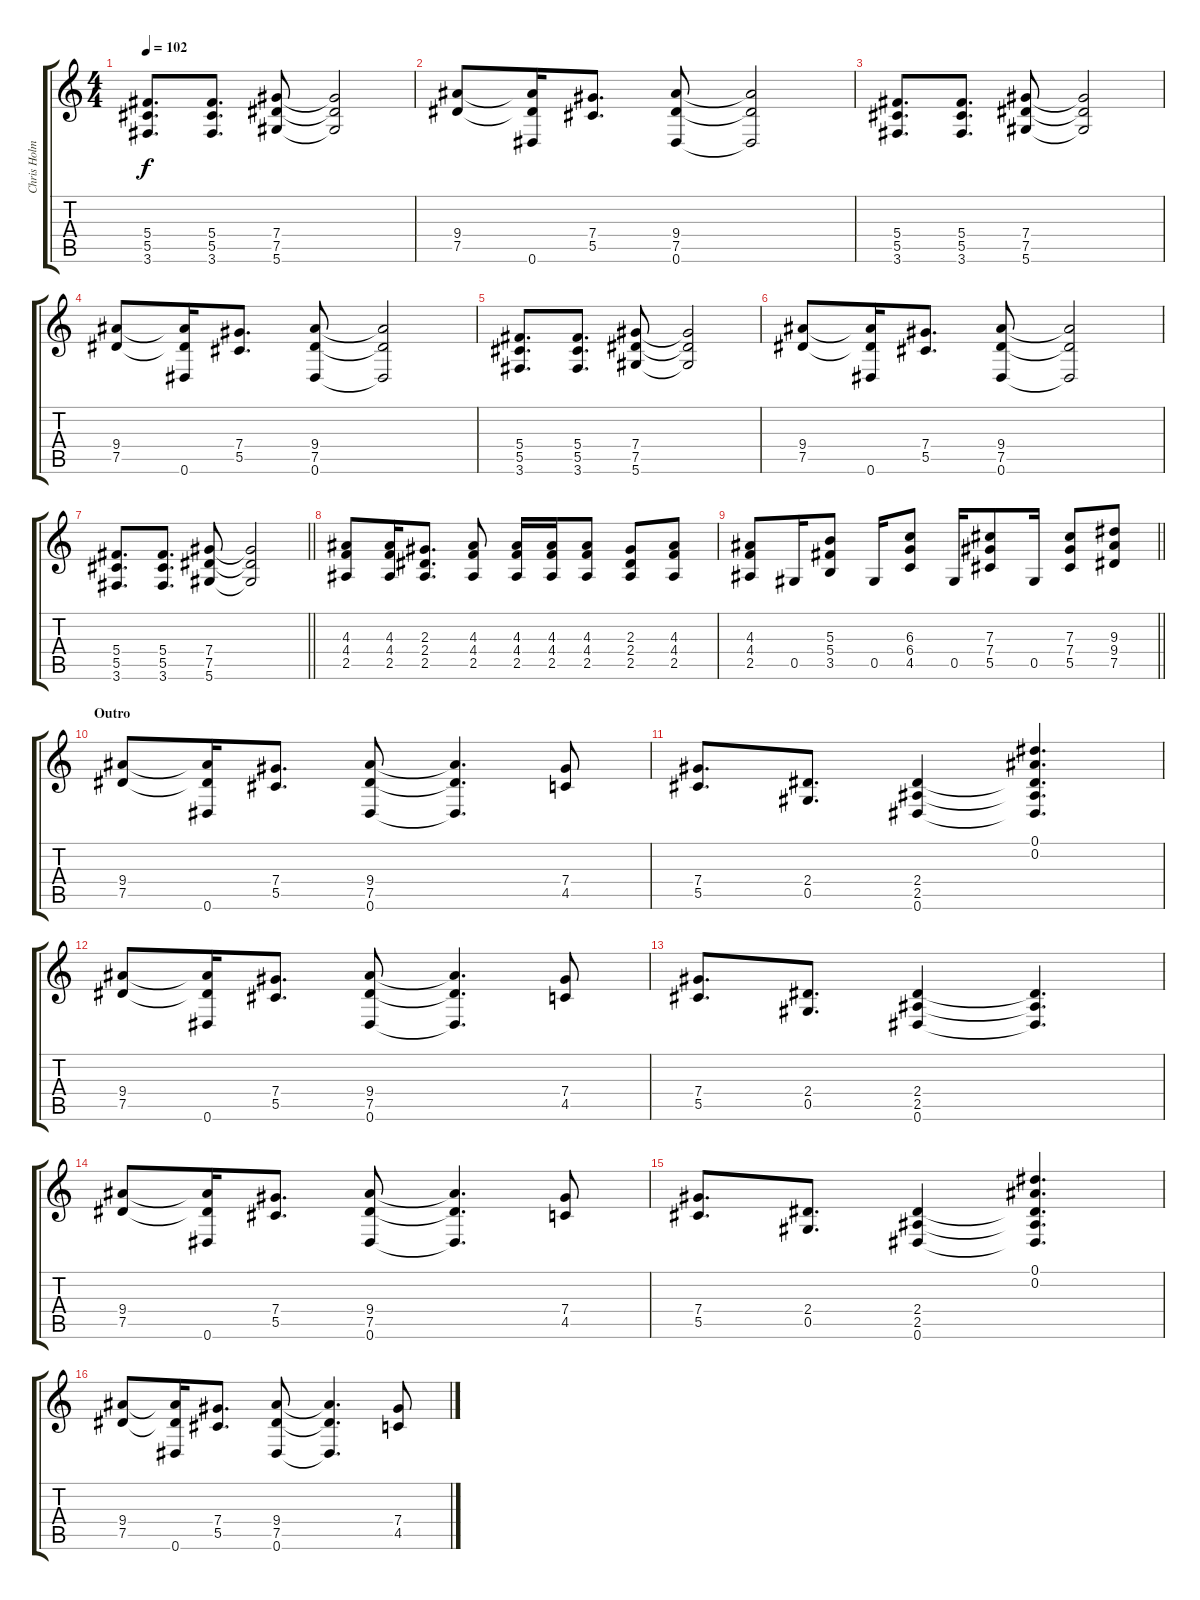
\track ("Chris Holmes (lead)" "Chris Holm") {instrument distortionguitar}
\staff {score tabs}
\tuning (Eb4 Bb3 Gb3 Db3 Ab2 Eb2) {hide}
\ts (4 4)
\tempo 102
\clef g2
\ks c
(5.4 5.5 3.6).8{d dy f volume 9} (5.4 5.5 3.6).8{d} (7.4 7.5 5.6).8 (7.4{t} 7.5{t} 5.6{t}).2 |
(9.4 7.5).8 (9.4{t} 7.5{t} 0.6).16 (7.4 5.5).8{d} (9.4 7.5 0.6).8 (9.4{t} 7.5{t} 0.6{t}).2 |
(5.4 5.5 3.6).8{d} (5.4 5.5 3.6).8{d} (7.4 7.5 5.6).8 (7.4{t} 7.5{t} 5.6{t}).2 |
(9.4 7.5).8 (9.4{t} 7.5{t} 0.6).16 (7.4 5.5).8{d} (9.4 7.5 0.6).8 (9.4{t} 7.5{t} 0.6{t}).2 |
(5.4 5.5 3.6).8{d} (5.4 5.5 3.6).8{d} (7.4 7.5 5.6).8 (7.4{t} 7.5{t} 5.6{t}).2 |
(9.4 7.5).8 (9.4{t} 7.5{t} 0.6).16 (7.4 5.5).8{d} (9.4 7.5 0.6).8 (9.4{t} 7.5{t} 0.6{t}).2 |
\barLineRight lightlight
(5.4 5.5 3.6).8{d} (5.4 5.5 3.6).8{d} (7.4 7.5 5.6).8 (7.4{t} 7.5{t} 5.6{t}).2 |
(4.3 4.4 2.5).8 (4.3 4.4 2.5).16 (2.3 2.4 2.5).8{d} (4.3 4.4 2.5).8 (4.3 4.4 2.5).16 (4.3 4.4 2.5).16 (4.3 4.4 2.5).8 (2.3 2.4 2.5).8 (4.3 4.4 2.5).8 |
\barLineRight lightlight
(4.3 4.4 2.5).8 0.5.16 (5.3 5.4 3.5).8 0.5.16 (6.3 6.4 4.5).8 0.5.16 (7.3 7.4 5.5).8 0.5.16 (7.3 7.4 5.5).8 (9.3 9.4 7.5).8 |
\section ("" "Outro")
(9.4 7.5).8 (9.4{t} 7.5{t} 0.6).16 (7.4 5.5).8{d} (9.4 7.5 0.6).8 (9.4{t} 7.5{t} 0.6{t}).4{d} (7.4 4.5).8 |
(7.4 5.5).8{d} (2.4 0.5).8{d} (2.4 2.5 0.6).4 (0.1 0.2 2.4{t} 2.5{t} 0.6{t}).4{d} |
(9.4 7.5).8 (9.4{t} 7.5{t} 0.6).16 (7.4 5.5).8{d} (9.4 7.5 0.6).8 (9.4{t} 7.5{t} 0.6{t}).4{d} (7.4 4.5).8 |
(7.4 5.5).8{d} (2.4 0.5).8{d} (2.4 2.5 0.6).4 (2.4{t} 2.5{t} 0.6{t}).4{d} |
(9.4 7.5).8 (9.4{t} 7.5{t} 0.6).16 (7.4 5.5).8{d} (9.4 7.5 0.6).8 (9.4{t} 7.5{t} 0.6{t}).4{d} (7.4 4.5).8 |
(7.4 5.5).8{d} (2.4 0.5).8{d} (2.4 2.5 0.6).4 (0.1 0.2 2.4{t} 2.5{t} 0.6{t}).4{d} |
(9.4 7.5).8 (9.4{t} 7.5{t} 0.6).16 (7.4 5.5).8{d} (9.4 7.5 0.6).8 (9.4{t} 7.5{t} 0.6{t}).4{d} (7.4 4.5).8
